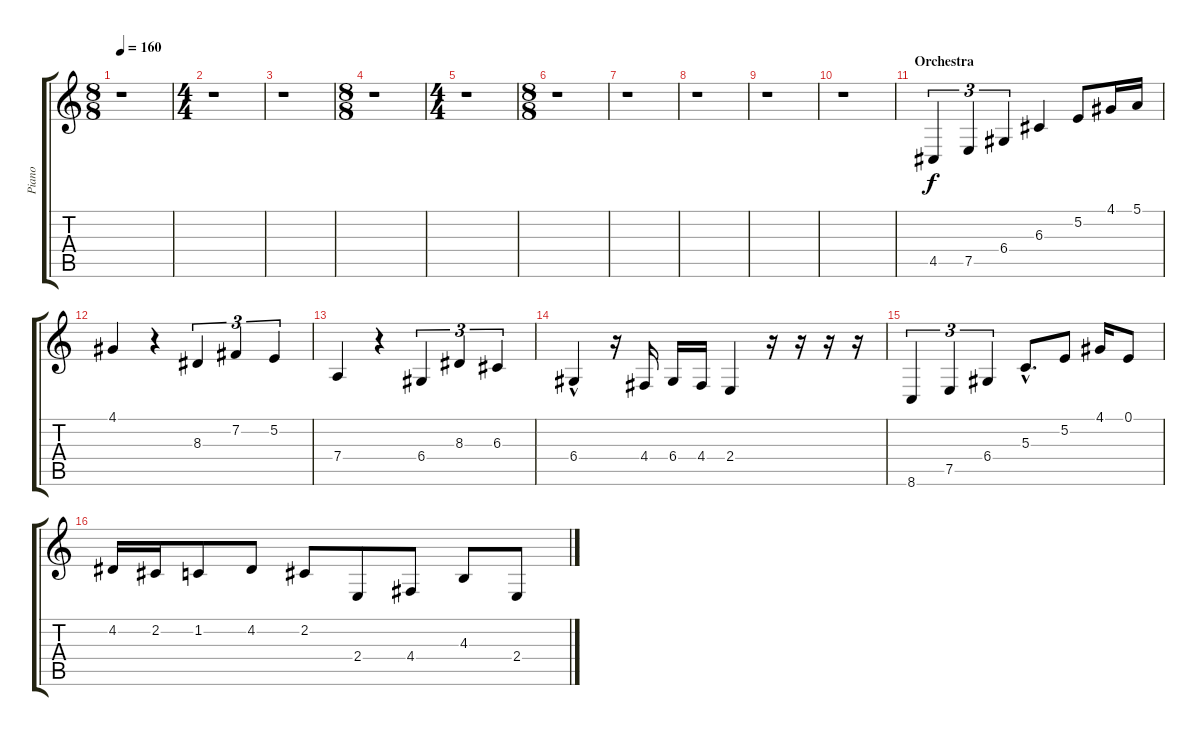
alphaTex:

\track ("Piano" "Piano") {instrument acousticgrandpiano}
\staff {score tabs}
\tuning (E4 B3 G3 D3 A2 E2) {hide}
\ts (8 8)
\tempo 160
\clef g2
\ks c
r.1{dy f} |
\ts (4 4)
r.1 |
r.1 |
\ts (8 8)
r.1 |
\ts (4 4)
r.1 |
\ts (8 8)
r.1 |
r.1 |
r.1 |
r.1 |
r.1 |
\section ("" "Orchestra")
4.5.4{tu (3 2) instrument stringensemble1} 7.5.4{tu (3 2)} 6.4.4{tu (3 2)} 6.3.4 5.2.8 4.1.16 5.1.16 |
4.1.4 r.4 8.3.4{tu (3 2)} 7.2.4{tu (3 2)} 5.2.4{tu (3 2)} |
7.4.4 r.4 6.4.4{tu (3 2)} 8.3.4{tu (3 2)} 6.3.4{tu (3 2)} |
6.4{hac}.4 r.16 4.4.16 6.4.16 4.4.16 2.4.4 r.16 r.16 r.16 r.16 |
8.6.4{tu (3 2)} 7.5.4{tu (3 2)} 6.4.4{tu (3 2)} 5.3{hac}.8{d} 5.2.8 4.1.16 0.1.8 |
4.2.16 2.2.16 1.2.8 4.2.8 2.2.8 2.4.8 4.4.8 4.3.8 2.4.8
